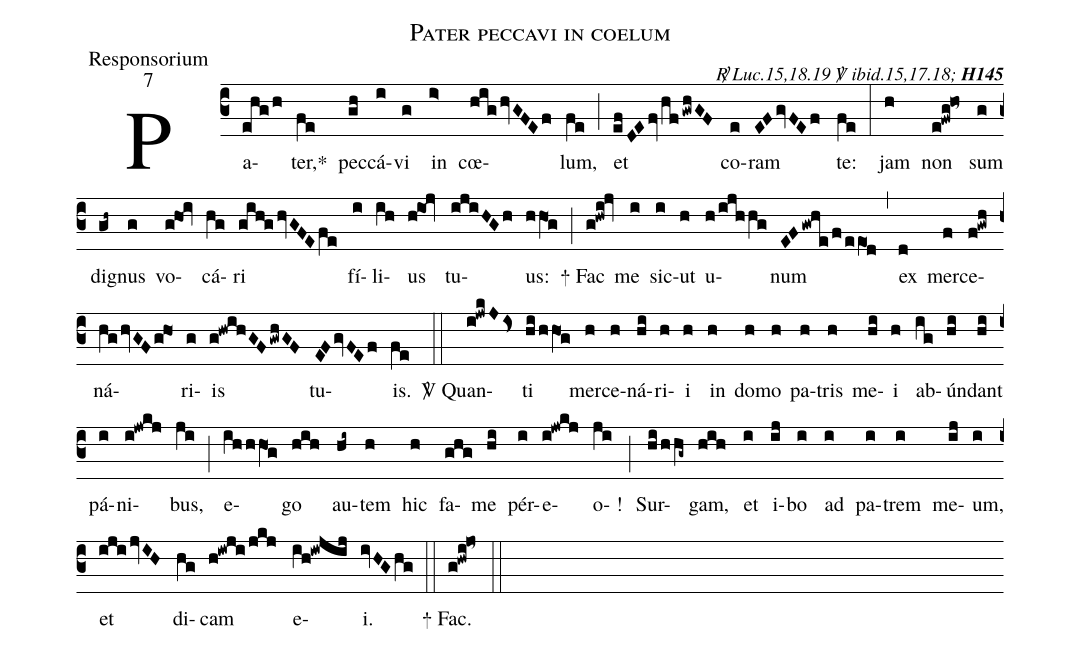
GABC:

name:Pater peccavi in coelum;
office-part:Responsorium;
mode:7;
commentary:{\itshape\mdseries \Rbar\ Luc.15,18.19 \Vbar\ ibid.15,17.18;\/} {\bfseries H145};
%%
(c3) Pa(ehg/h)ter,<sp>*</sp>(fe) pec(gh)cá(i)vi(g) in(i>) cœ(highvGFEf)lum,(fe) (;)
et(efDEfvhfgwhGF) co(e)ram(EFgvFEf) te:(fe) (:)
jam(h) non(e!fwg!ho~) sum(g) di(gh~)gnus(g) vo(g!ho1!iv)cá(hg)ri(gih!ghvGFEfe) fí(i)li(ih)us(h!io1!jv) tu(ijiHGh)us:(hhO1g) (;)
<sp>+</sp> Fac(g!hwi!jv) me(i) sic(i)ut(h) u(h/ijhhg)num(EFgwhe/f/eeO1d) (,)
ex(d) mer(f)ce(f!gwh)ná(hghvGFg!ho1)ri(g)is(g!hwihGFgwhGF) tu(EFgvFEf)is.(fe) (::)
<sp>V/</sp> Quan(i!jwkJIs<)ti(hi/hhO1g) mer(h)ce(h)ná(hi)ri(h)i(h) in(h) do(h)mo(h) pa(h)tris(h) me(hi)i(h) ab(ig)ún(hi)dant(hi) pá(i)ni(i!jwkj)bus,(ji) (;)
e(ih/hhO1g)go(hih) au(hi~)tem(h) hic(h) fa(ghg)me(hi) pér(i)e(i!jwkj)o(ji)! (;)
Sur(hi/hhg~)gam,(hih) et(i) i(ij)bo(i) ad(i) pa(i)trem(i) me(ij)um,(i) et(iji/jvIH) di(hg)cam(h!iwji/jkj) e(ih!iwjij)i.(ivHGhg) (::)
<sp>+</sp> Fac.(g!hwi!jo~) (::)
